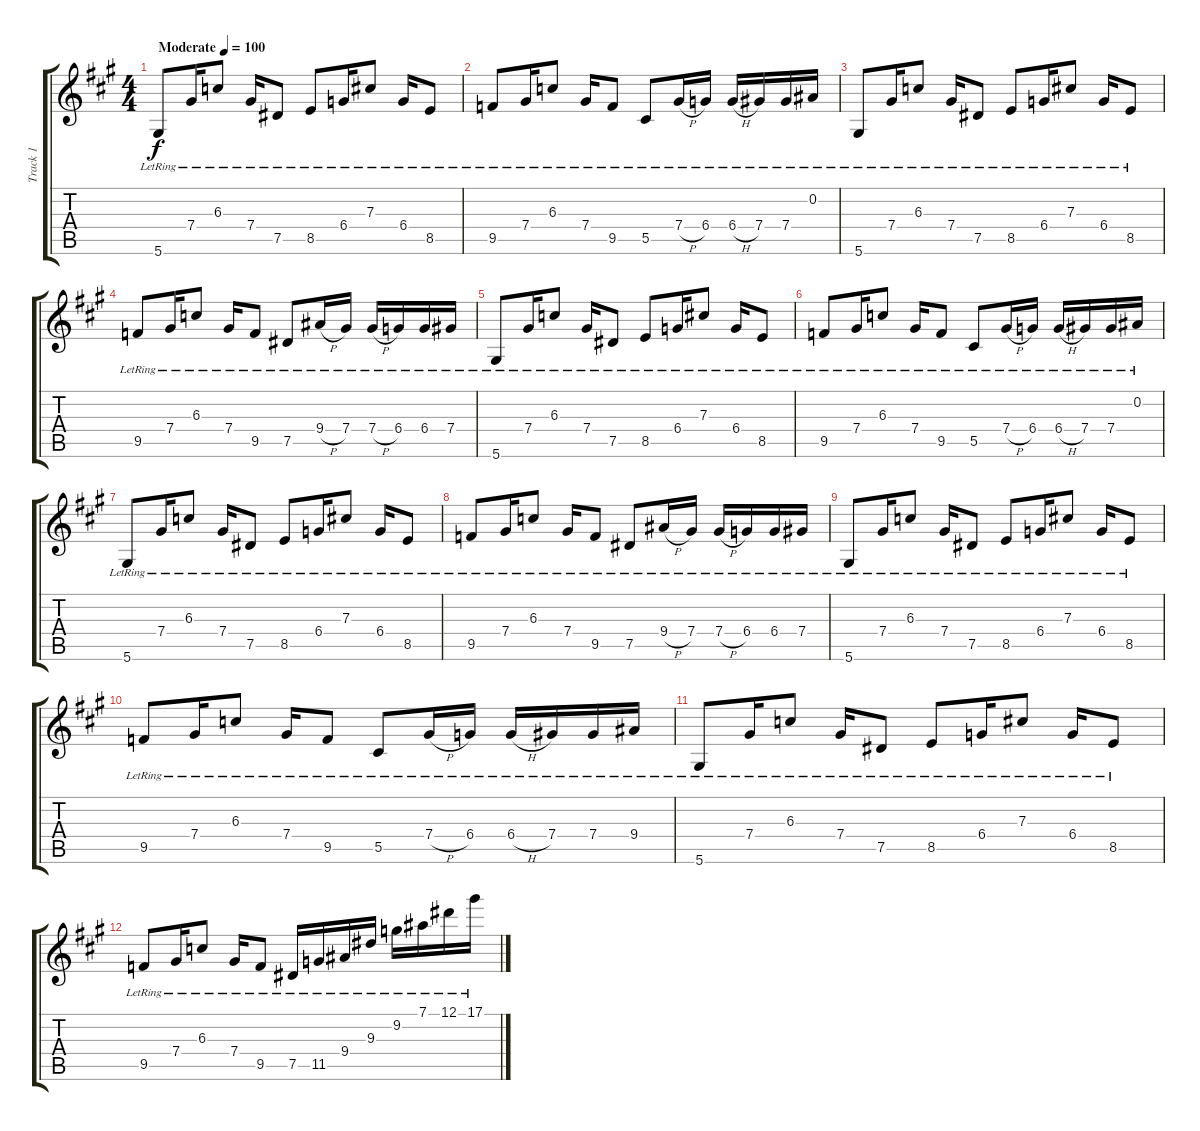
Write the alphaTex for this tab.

\track ("Track 1" "Track 1") {instrument acousticguitarsteel}
\staff {score tabs}
\tuning (Eb4 Bb3 Gb3 Db3 Ab2 Eb2) {hide}
\ts (4 4)
\tempo (100 "Moderate")
\clef g2
\ks a
5.6{lr}.8{dy f instrument acousticguitarsteel} 7.4{lr}.16 6.3{lr}.8 7.4{lr}.16 7.5{lr}.8 8.5{lr}.8 6.4{lr}.16 7.3{lr}.8 6.4{lr}.16 8.5{lr}.8 |
9.5{lr}.8 7.4{lr}.16 6.3{lr}.8 7.4{lr}.16 9.5{lr}.8 5.5{lr}.8 7.4{h lr}.16 6.4{lr}.16 6.4{h lr}.16 7.4{lr}.16 7.4{lr}.16 0.2{lr}.16 |
5.6{lr}.8 7.4{lr}.16 6.3{lr}.8 7.4{lr}.16 7.5{lr}.8 8.5{lr}.8 6.4{lr}.16 7.3{lr}.8 6.4{lr}.16 8.5{lr}.8 |
9.5{lr}.8 7.4{lr}.16 6.3{lr}.8 7.4{lr}.16 9.5{lr}.8 7.5{lr}.8 9.4{h lr}.16 7.4{lr}.16 7.4{h lr}.16 6.4{lr}.16 6.4{lr}.16 7.4{lr}.16 |
5.6{lr}.8 7.4{lr}.16 6.3{lr}.8 7.4{lr}.16 7.5{lr}.8 8.5{lr}.8 6.4{lr}.16 7.3{lr}.8 6.4{lr}.16 8.5{lr}.8 |
9.5{lr}.8 7.4{lr}.16 6.3{lr}.8 7.4{lr}.16 9.5{lr}.8 5.5{lr}.8 7.4{h lr}.16 6.4{lr}.16 6.4{h lr}.16 7.4{lr}.16 7.4{lr}.16 0.2{lr}.16 |
5.6{lr}.8 7.4{lr}.16 6.3{lr}.8 7.4{lr}.16 7.5{lr}.8 8.5{lr}.8 6.4{lr}.16 7.3{lr}.8 6.4{lr}.16 8.5{lr}.8 |
9.5{lr}.8 7.4{lr}.16 6.3{lr}.8 7.4{lr}.16 9.5{lr}.8 7.5{lr}.8 9.4{h lr}.16 7.4{lr}.16 7.4{h lr}.16 6.4{lr}.16 6.4{lr}.16 7.4{lr}.16 |
5.6{lr}.8 7.4{lr}.16 6.3{lr}.8 7.4{lr}.16 7.5{lr}.8 8.5{lr}.8 6.4{lr}.16 7.3{lr}.8 6.4{lr}.16 8.5{lr}.8 |
9.5{lr}.8 7.4{lr}.16 6.3{lr}.8 7.4{lr}.16 9.5{lr}.8 5.5{lr}.8 7.4{h lr}.16 6.4{lr}.16 6.4{h lr}.16 7.4{lr}.16 7.4{lr}.16 9.4{lr}.16 |
5.6{lr}.8 7.4{lr}.16 6.3{lr}.8 7.4{lr}.16 7.5{lr}.8 8.5{lr}.8 6.4{lr}.16 7.3{lr}.8 6.4{lr}.16 8.5{lr}.8 |
9.5{lr}.8 7.4{lr}.16 6.3{lr}.8 7.4{lr}.16 9.5{lr}.8 7.5{lr}.16 11.5{lr}.16 9.4{lr}.16 9.3{lr}.16 9.2{lr}.16 7.1{lr}.16 12.1{lr}.16 17.1{lr}.16
